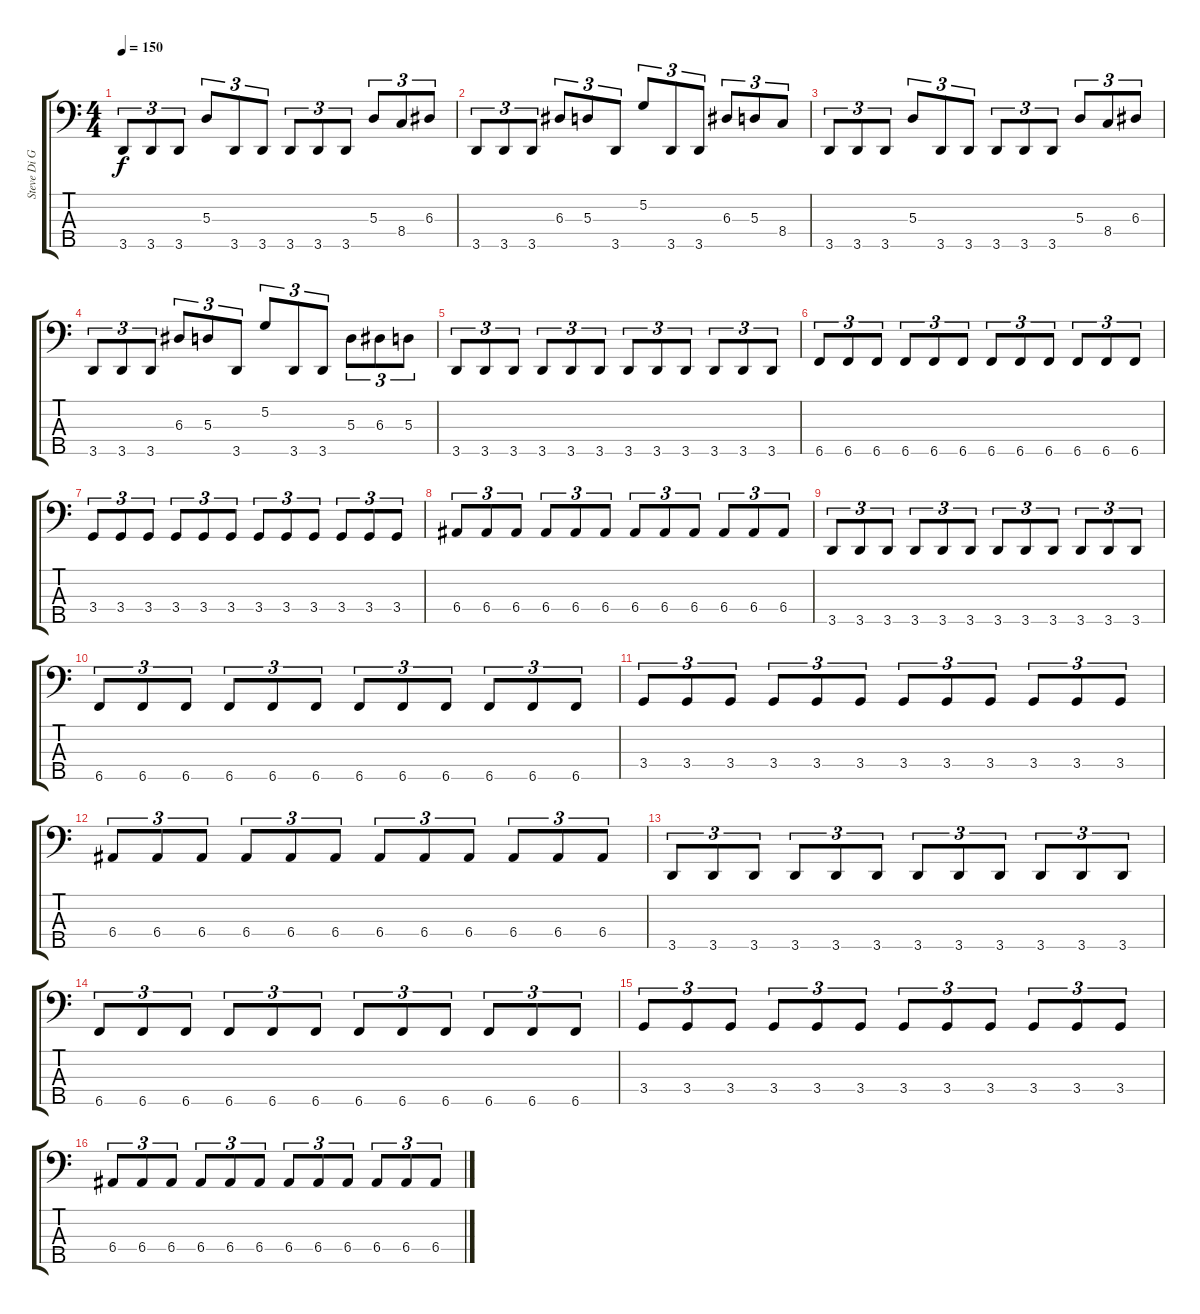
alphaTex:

\track ("Steve Di Giorgio" "Steve Di G") {instrument fretlessbass}
\staff {score tabs}
\tuning (G2 D2 A1 E1 B0) {hide}
\ts (4 4)
\tempo 150
\clef f4
\ks c
3.5.8{tu (3 2) dy f} 3.5.8{tu (3 2)} 3.5.8{tu (3 2)} 5.3.8{tu (3 2)} 3.5.8{tu (3 2)} 3.5.8{tu (3 2)} 3.5.8{tu (3 2)} 3.5.8{tu (3 2)} 3.5.8{tu (3 2)} 5.3.8{tu (3 2)} 8.4.8{tu (3 2)} 6.3.8{tu (3 2)} |
3.5.8{tu (3 2)} 3.5.8{tu (3 2)} 3.5.8{tu (3 2)} 6.3.8{tu (3 2)} 5.3.8{tu (3 2)} 3.5.8{tu (3 2)} 5.2.8{tu (3 2)} 3.5.8{tu (3 2)} 3.5.8{tu (3 2)} 6.3.8{tu (3 2)} 5.3.8{tu (3 2)} 8.4.8{tu (3 2)} |
3.5.8{tu (3 2)} 3.5.8{tu (3 2)} 3.5.8{tu (3 2)} 5.3.8{tu (3 2)} 3.5.8{tu (3 2)} 3.5.8{tu (3 2)} 3.5.8{tu (3 2)} 3.5.8{tu (3 2)} 3.5.8{tu (3 2)} 5.3.8{tu (3 2)} 8.4.8{tu (3 2)} 6.3.8{tu (3 2)} |
3.5.8{tu (3 2)} 3.5.8{tu (3 2)} 3.5.8{tu (3 2)} 6.3.8{tu (3 2)} 5.3.8{tu (3 2)} 3.5.8{tu (3 2)} 5.2.8{tu (3 2)} 3.5.8{tu (3 2)} 3.5.8{tu (3 2)} 5.3.8{tu (3 2)} 6.3.8{tu (3 2)} 5.3.8{tu (3 2)} |
3.5.8{tu (3 2)} 3.5.8{tu (3 2)} 3.5.8{tu (3 2)} 3.5.8{tu (3 2)} 3.5.8{tu (3 2)} 3.5.8{tu (3 2)} 3.5.8{tu (3 2)} 3.5.8{tu (3 2)} 3.5.8{tu (3 2)} 3.5.8{tu (3 2)} 3.5.8{tu (3 2)} 3.5.8{tu (3 2)} |
6.5.8{tu (3 2)} 6.5.8{tu (3 2)} 6.5.8{tu (3 2)} 6.5.8{tu (3 2)} 6.5.8{tu (3 2)} 6.5.8{tu (3 2)} 6.5.8{tu (3 2)} 6.5.8{tu (3 2)} 6.5.8{tu (3 2)} 6.5.8{tu (3 2)} 6.5.8{tu (3 2)} 6.5.8{tu (3 2)} |
3.4.8{tu (3 2)} 3.4.8{tu (3 2)} 3.4.8{tu (3 2)} 3.4.8{tu (3 2)} 3.4.8{tu (3 2)} 3.4.8{tu (3 2)} 3.4.8{tu (3 2)} 3.4.8{tu (3 2)} 3.4.8{tu (3 2)} 3.4.8{tu (3 2)} 3.4.8{tu (3 2)} 3.4.8{tu (3 2)} |
6.4.8{tu (3 2)} 6.4.8{tu (3 2)} 6.4.8{tu (3 2)} 6.4.8{tu (3 2)} 6.4.8{tu (3 2)} 6.4.8{tu (3 2)} 6.4.8{tu (3 2)} 6.4.8{tu (3 2)} 6.4.8{tu (3 2)} 6.4.8{tu (3 2)} 6.4.8{tu (3 2)} 6.4.8{tu (3 2)} |
3.5.8{tu (3 2)} 3.5.8{tu (3 2)} 3.5.8{tu (3 2)} 3.5.8{tu (3 2)} 3.5.8{tu (3 2)} 3.5.8{tu (3 2)} 3.5.8{tu (3 2)} 3.5.8{tu (3 2)} 3.5.8{tu (3 2)} 3.5.8{tu (3 2)} 3.5.8{tu (3 2)} 3.5.8{tu (3 2)} |
6.5.8{tu (3 2)} 6.5.8{tu (3 2)} 6.5.8{tu (3 2)} 6.5.8{tu (3 2)} 6.5.8{tu (3 2)} 6.5.8{tu (3 2)} 6.5.8{tu (3 2)} 6.5.8{tu (3 2)} 6.5.8{tu (3 2)} 6.5.8{tu (3 2)} 6.5.8{tu (3 2)} 6.5.8{tu (3 2)} |
3.4.8{tu (3 2)} 3.4.8{tu (3 2)} 3.4.8{tu (3 2)} 3.4.8{tu (3 2)} 3.4.8{tu (3 2)} 3.4.8{tu (3 2)} 3.4.8{tu (3 2)} 3.4.8{tu (3 2)} 3.4.8{tu (3 2)} 3.4.8{tu (3 2)} 3.4.8{tu (3 2)} 3.4.8{tu (3 2)} |
6.4.8{tu (3 2)} 6.4.8{tu (3 2)} 6.4.8{tu (3 2)} 6.4.8{tu (3 2)} 6.4.8{tu (3 2)} 6.4.8{tu (3 2)} 6.4.8{tu (3 2)} 6.4.8{tu (3 2)} 6.4.8{tu (3 2)} 6.4.8{tu (3 2)} 6.4.8{tu (3 2)} 6.4.8{tu (3 2)} |
3.5.8{tu (3 2)} 3.5.8{tu (3 2)} 3.5.8{tu (3 2)} 3.5.8{tu (3 2)} 3.5.8{tu (3 2)} 3.5.8{tu (3 2)} 3.5.8{tu (3 2)} 3.5.8{tu (3 2)} 3.5.8{tu (3 2)} 3.5.8{tu (3 2)} 3.5.8{tu (3 2)} 3.5.8{tu (3 2)} |
6.5.8{tu (3 2)} 6.5.8{tu (3 2)} 6.5.8{tu (3 2)} 6.5.8{tu (3 2)} 6.5.8{tu (3 2)} 6.5.8{tu (3 2)} 6.5.8{tu (3 2)} 6.5.8{tu (3 2)} 6.5.8{tu (3 2)} 6.5.8{tu (3 2)} 6.5.8{tu (3 2)} 6.5.8{tu (3 2)} |
3.4.8{tu (3 2)} 3.4.8{tu (3 2)} 3.4.8{tu (3 2)} 3.4.8{tu (3 2)} 3.4.8{tu (3 2)} 3.4.8{tu (3 2)} 3.4.8{tu (3 2)} 3.4.8{tu (3 2)} 3.4.8{tu (3 2)} 3.4.8{tu (3 2)} 3.4.8{tu (3 2)} 3.4.8{tu (3 2)} |
6.4.8{tu (3 2)} 6.4.8{tu (3 2)} 6.4.8{tu (3 2)} 6.4.8{tu (3 2)} 6.4.8{tu (3 2)} 6.4.8{tu (3 2)} 6.4.8{tu (3 2)} 6.4.8{tu (3 2)} 6.4.8{tu (3 2)} 6.4.8{tu (3 2)} 6.4.8{tu (3 2)} 6.4.8{tu (3 2)}
